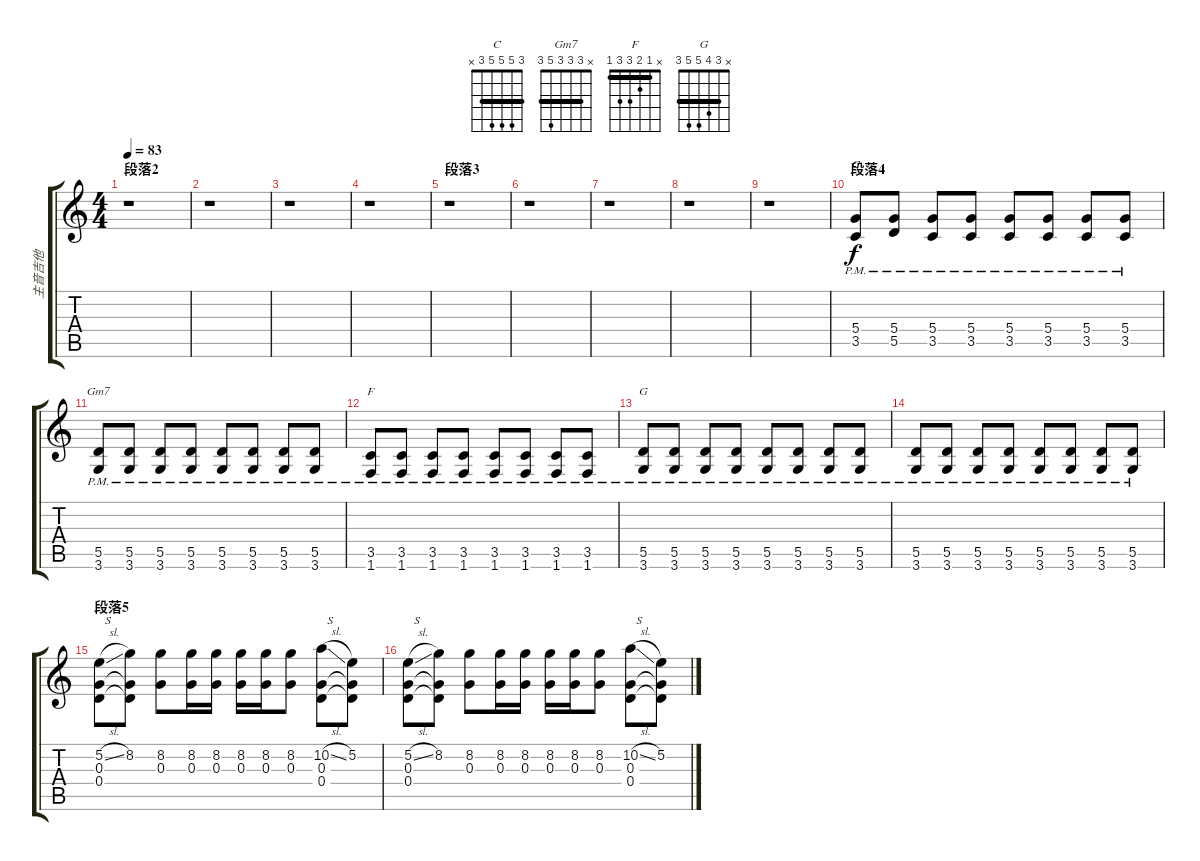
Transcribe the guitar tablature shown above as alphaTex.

\track ("主音吉他" "主音吉他") {instrument distortionguitar}
\staff {score tabs}
\tuning (E4 B3 G3 D3 A2 E2) {hide}
\chord ("C" 3 5 5 5 3 x) {barre 3}
\chord ("Gm7" x 3 3 3 5 3) {barre 3}
\chord ("F" x 1 2 3 3 1) {barre 1}
\chord ("G" x 3 4 5 5 3) {barre 3}
\ts (4 4)
\section ("" "段落2")
\tempo 83
\clef g2
\ks c
r.1{dy f} |
r.1 |
r.1 |
r.1 |
\section ("" "段落3")
r.1 |
r.1 |
r.1 |
r.1 |
r.1 |
\section ("" "段落4")
(5.4{pm} 3.5{pm}).8{ch "C"} (5.4{pm} 5.5{pm}).8 (5.4{pm} 3.5{pm}).8 (5.4{pm} 3.5{pm}).8 (5.4{pm} 3.5{pm}).8 (5.4{pm} 3.5{pm}).8 (5.4{pm} 3.5{pm}).8 (5.4{pm} 3.5{pm}).8 |
(5.5{pm} 3.6{pm}).8{ch "Gm7"} (5.5{pm} 3.6{pm}).8 (5.5{pm} 3.6{pm}).8 (5.5{pm} 3.6{pm}).8 (5.5{pm} 3.6{pm}).8 (5.5{pm} 3.6{pm}).8 (5.5{pm} 3.6{pm}).8 (5.5{pm} 3.6{pm}).8 |
(3.5{pm} 1.6{pm}).8{ch "F"} (3.5{pm} 1.6{pm}).8 (3.5{pm} 1.6{pm}).8 (3.5{pm} 1.6{pm}).8 (3.5{pm} 1.6{pm}).8 (3.5{pm} 1.6{pm}).8 (3.5{pm} 1.6{pm}).8 (3.5{pm} 1.6{pm}).8 |
(5.5{pm} 3.6{pm}).8{ch "G"} (5.5{pm} 3.6{pm}).8 (5.5{pm} 3.6{pm}).8 (5.5{pm} 3.6{pm}).8 (5.5{pm} 3.6{pm}).8 (5.5{pm} 3.6{pm}).8 (5.5{pm} 3.6{pm}).8 (5.5{pm} 3.6{pm}).8 |
(5.5{pm} 3.6{pm}).8 (5.5{pm} 3.6{pm}).8 (5.5{pm} 3.6{pm}).8 (5.5{pm} 3.6{pm}).8 (5.5{pm} 3.6{pm}).8 (5.5{pm} 3.6{pm}).8 (5.5{pm} 3.6{pm}).8 (5.5{pm} 3.6{pm}).8 |
\section ("" "段落5")
(5.2{sl} 0.3 0.4).8{txt "  S" volume 0} (8.2 0.3{t} 0.4{t}).8 (8.2 0.3).8 (8.2 0.3).16 (8.2 0.3).16 (8.2 0.3).16 (8.2 0.3).16 (8.2 0.3).8 (10.2{sl} 0.3 0.4).8{txt "  S"} (5.2 0.3{t} 0.4{t}).8 |
(5.2{sl} 0.3 0.4).8{txt "  S"} (8.2 0.3{t} 0.4{t}).8 (8.2 0.3).8 (8.2 0.3).16 (8.2 0.3).16 (8.2 0.3).16 (8.2 0.3).16 (8.2 0.3).8 (10.2{sl} 0.3 0.4).8{txt "  S"} (5.2 0.3{t} 0.4{t}).8
